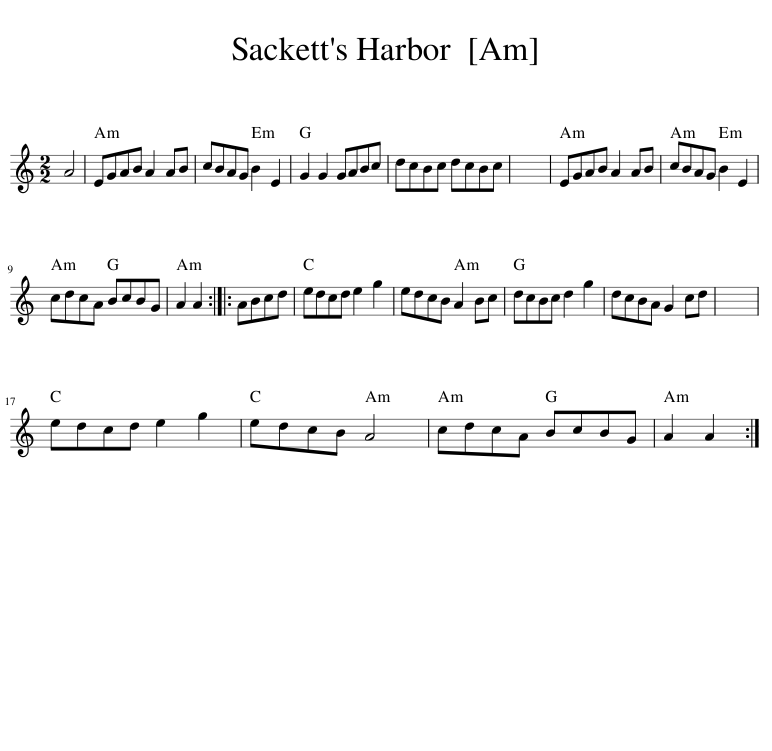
X:1
L:1/8
M:2/2
I:linebreak $
K:C
V:1 treble
V:1
 A4 | EGAB A2 AB | cBAG B2 E2 | G2 G2 GABc | dcBc dcBc | %5
 x8 | EGAB A2 AB | cBAG B2 E2 |$ cdcA BcBG | A2 A2 :: %10
 ABcd | edcd e2 g2 | edcB A2 Bc | dcBc d2 g2 | dcBA G2 cd | %15
 x8 |$ edcd e2 g2 | edcB A4 | cdcA BcBG | A2 A2 :| %20
